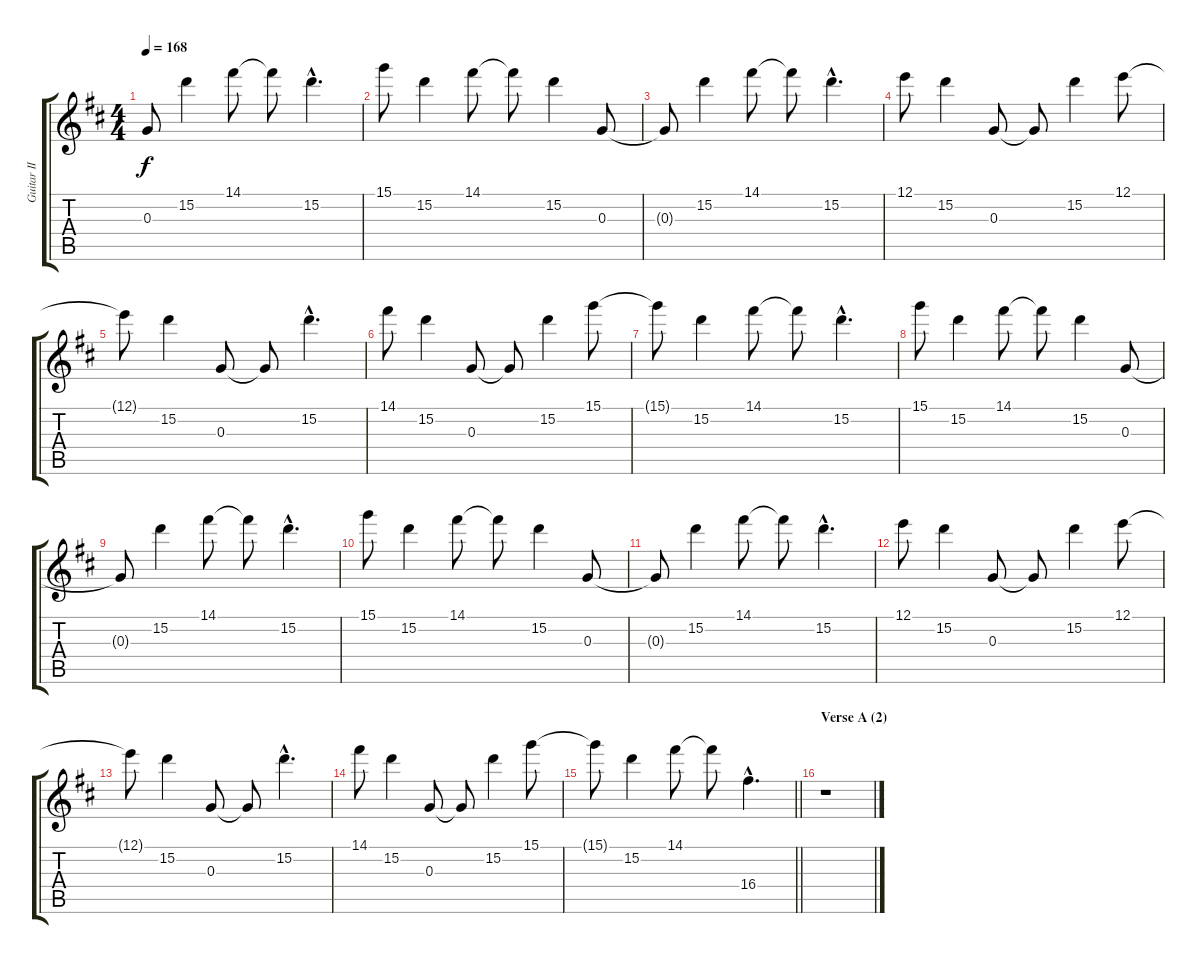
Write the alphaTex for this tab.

\track ("Guitar II" "Guitar II") {instrument distortionguitar}
\staff {score tabs}
\tuning (E4 B3 G3 D3 A2 E2) {hide}
\ts (4 4)
\tempo 168
\clef g2
\ks d
0.3{t}.8{dy f} 15.2.4 14.1.8 14.1{t}.8 15.2{hac}.4{d} |
15.1.8 15.2.4 14.1.8 14.1{t}.8 15.2.4 0.3.8 |
0.3{t}.8 15.2.4 14.1.8 14.1{t}.8 15.2{hac}.4{d} |
12.1.8 15.2.4 0.3.8 0.3{t}.8 15.2.4 12.1.8 |
12.1{t}.8 15.2.4 0.3.8 0.3{t}.8 15.2{hac}.4{d} |
14.1.8 15.2.4 0.3.8 0.3{t}.8 15.2.4 15.1.8 |
15.1{t}.8 15.2.4 14.1.8 14.1{t}.8 15.2{hac}.4{d} |
15.1.8 15.2.4 14.1.8 14.1{t}.8 15.2.4 0.3.8 |
0.3{t}.8 15.2.4 14.1.8 14.1{t}.8 15.2{hac}.4{d} |
15.1.8 15.2.4 14.1.8 14.1{t}.8 15.2.4 0.3.8 |
0.3{t}.8 15.2.4 14.1.8 14.1{t}.8 15.2{hac}.4{d} |
12.1.8 15.2.4 0.3.8 0.3{t}.8 15.2.4 12.1.8 |
12.1{t}.8 15.2.4 0.3.8 0.3{t}.8 15.2{hac}.4{d} |
14.1.8 15.2.4 0.3.8 0.3{t}.8 15.2.4 15.1.8 |
\barLineRight lightlight
15.1{t}.8 15.2.4 14.1.8 14.1{t}.8 16.4{hac}.4{d} |
\section ("" "Verse A (2)")
r.1
